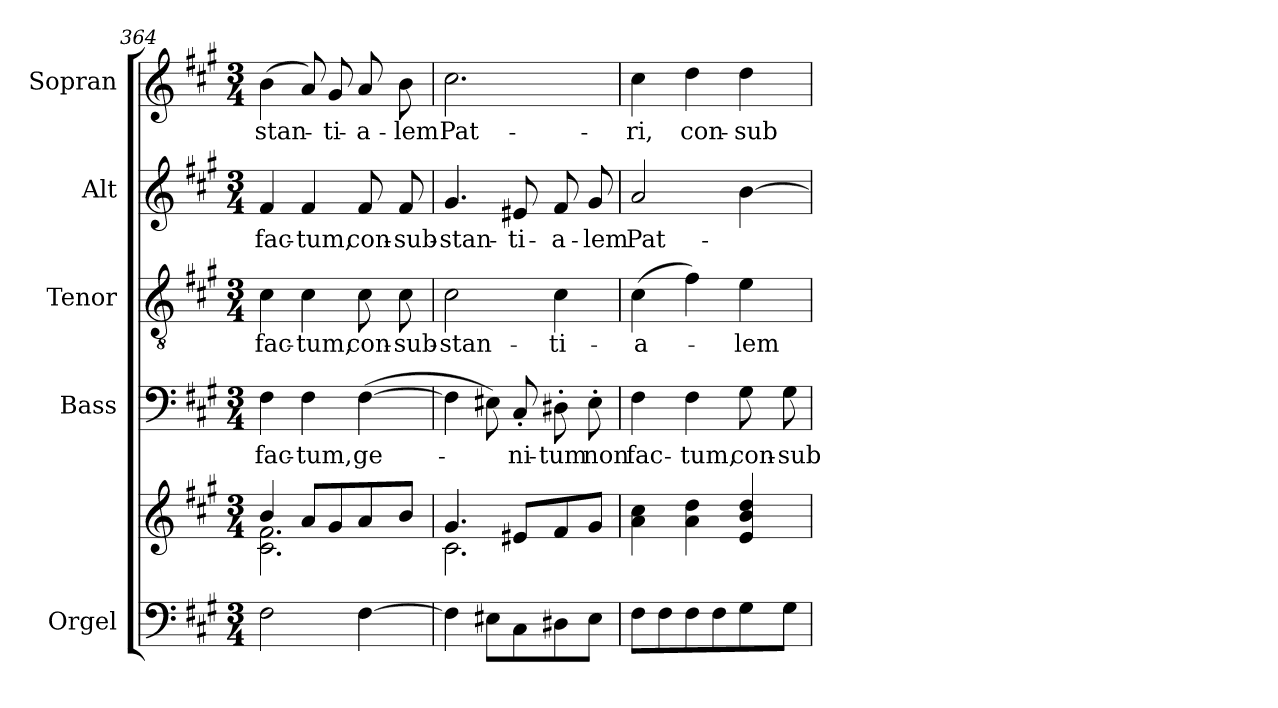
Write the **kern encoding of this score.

**kern	**kern	**kern	**text	**kern	**text	**kern	**text	**kern	**text
*part5	*part5	*part4	*part4	*part3	*part3	*part2	*part2	*part1	*part1
*staff6	*staff5	*staff4	*staff4	*staff3	*staff3	*staff2	*staff2	*staff1	*staff1
*I"Orgel	*	*I"Bass	*	*I"Tenor	*	*I"Alt	*	*I"Sopran	*
*I'Org.	*	*I'B.	*	*I'T.	*	*I'A.	*	*I'S.	*
*clefF4	*clefG2	*clefF4	*	*clefGv2	*	*clefG2	*	*clefG2	*
*k[f#c#g#]	*k[f#c#g#]	*k[f#c#g#]	*	*k[f#c#g#]	*	*k[f#c#g#]	*	*k[f#c#g#]	*
*A:	*A:	*A:	*	*A:	*	*A:	*	*A:	*
*M3/4	*M3/4	*M3/4	*	*M3/4	*	*M3/4	*	*M3/4	*
=364	=364	=364	=364	=364	=364	=364	=364	=364	=364
*	*^	*	*	*	*	*	*	*	*
!	!	!	!	!LO:LY:b	!	!LO:LY:b	!	!LO:LY:b	!	!LO:LY:b
2F#\	4b/	2.c#\ 2.f#\	4F#\	fac-	4c#\	fac-	4f#/	fac-	(>4b\	-stan-
!	!	!	!	!LO:LY:b	!	!LO:LY:b	!	!LO:LY:b	!	!
.	8a/L	.	4F#\	-tum,	4c#\	-tum,	4f#/	-tum,	8a/)	.
!	!	!	!	!	!	!	!	!	!	!LO:LY:b
.	8g#/	.	.	.	.	.	.	.	8g#/	-ti-
!	!	!	!	!LO:LY:b	!	!LO:LY:b	!	!LO:LY:b	!	!LO:LY:b
[4F#\	8a/	.	(>[4F#\	ge-	8c#\	con-	8f#/	con-	8a/	-a-
!	!	!	!	!	!	!LO:LY:b	!	!LO:LY:b	!	!LO:LY:b
.	8b/J	.	.	.	8c#\	-sub-	8f#/	-sub-	8b\	-lem
!!LO:LB:g=z
=365	=365	=365	=365	=365	=365	=365	=365	=365	=365	=365
!	!	!	!	!	!	!LO:LY:b	!	!LO:LY:b	!	!LO:LY:b
4F#\]	4.g#/	2.c#\	4F#\]	.	2c#\	-stan-	4.g#/	-stan-	2.cc#\	Pat-
8E#X\L	.	.	8E#X\)	.	.	.	.	.	.	.
!	!	!	!	!LO:LY:b	!	!	!	!LO:LY:b	!	!
8C#\	8e#X/L	.	8C#'</	-ni-	.	.	8e#X/	-ti-	.	.
!	!	!	!	!LO:LY:b	!	!LO:LY:b	!	!LO:LY:b	!	!
8D#X\	8f#/	.	8D#X'>\	-tum	4c#\	-ti-	8f#/	-a-	.	.
!	!	!	!	!LO:LY:b	!	!	!	!LO:LY:b	!	!
8E#\J	8g#/J	.	8E#'>\	non	.	.	8g#/	-lem	.	.
*	*v	*v	*	*	*	*	*	*	*	*
=366	=366	=366	=366	=366	=366	=366	=366	=366	=366
!	!	!	!LO:LY:b	!	!LO:LY:b	!	!LO:LY:b	!	!LO:LY:b
8F#\L	4a\ 4cc#\	4F#\	fac-	(>4c#\	-a-	2a/	Pat-	4cc#\	-ri,
8F#\	.	.	.	.	.	.	.	.	.
!	!	!	!LO:LY:b	!	!	!	!	!	!LO:LY:b
8F#\	4a\ 4dd\	4F#\	-tum,	4f#\)	.	.	.	4dd\	con-
8F#\	.	.	.	.	.	.	.	.	.
!	!	!	!LO:LY:b	!	!LO:LY:b	!	!	!	!LO:LY:b
8G#\	4e/ 4b/ 4dd/	8G#\	con-	4e\	-lem	[4b\	.	4dd\	-sub-
!	!	!	!LO:LY:b	!	!	!	!	!	!
8G#\J	.	8G#\	-sub-	.	.	.	.	.	.
=	=	=	=	=	=	=	=	=	=
*-	*-	*-	*-	*-	*-	*-	*-	*-	*-
